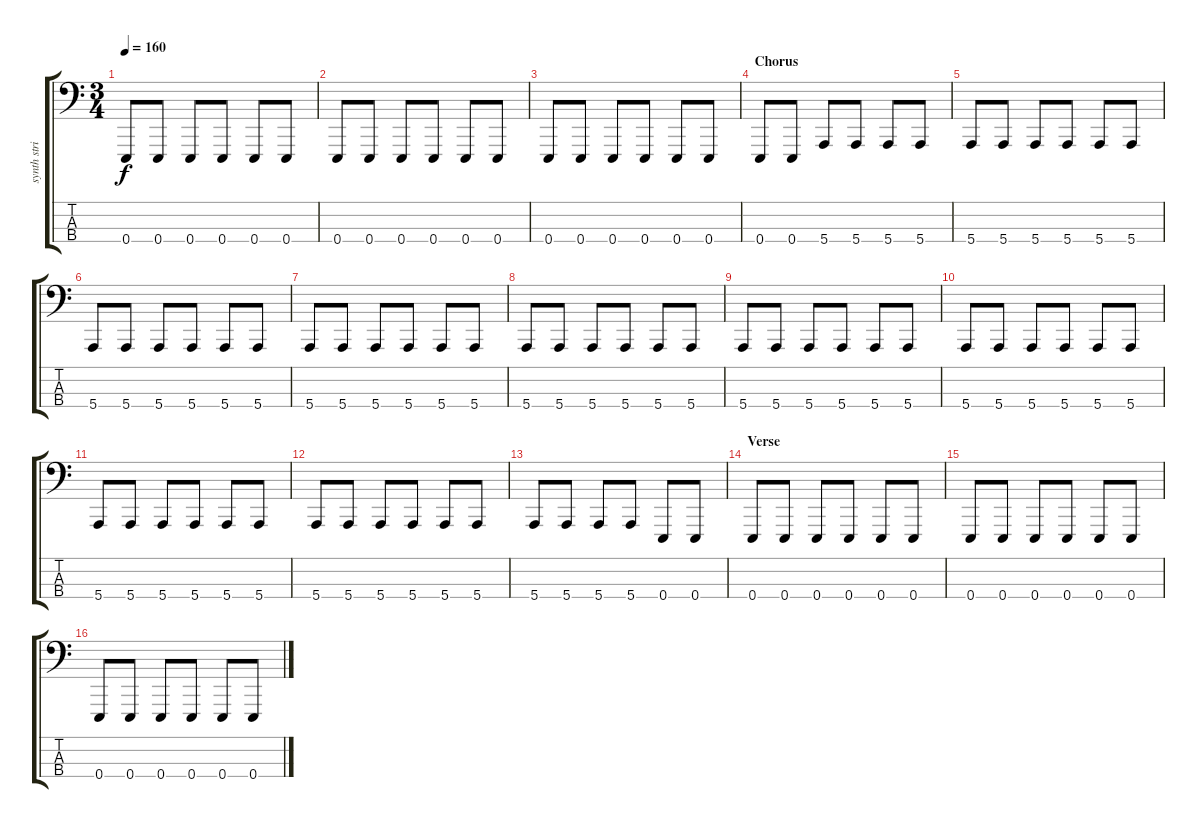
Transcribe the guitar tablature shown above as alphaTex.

\track ("synth string" "synth stri") {instrument synthstrings1}
\staff {score tabs}
\tuning (G2 D2 A1 E1) {hide}
\ts (3 4)
\tempo 160
\clef f4
\ks c
0.4.8{dy f} 0.4.8 0.4.8 0.4.8 0.4.8 0.4.8 |
0.4.8 0.4.8 0.4.8 0.4.8 0.4.8 0.4.8 |
0.4.8 0.4.8 0.4.8 0.4.8 0.4.8 0.4.8 |
\section ("" "Chorus")
0.4.8 0.4.8 5.4.8 5.4.8 5.4.8 5.4.8 |
5.4.8 5.4.8 5.4.8 5.4.8 5.4.8 5.4.8 |
5.4.8 5.4.8 5.4.8 5.4.8 5.4.8 5.4.8 |
5.4.8 5.4.8 5.4.8 5.4.8 5.4.8 5.4.8 |
5.4.8 5.4.8 5.4.8 5.4.8 5.4.8 5.4.8 |
5.4.8 5.4.8 5.4.8 5.4.8 5.4.8 5.4.8 |
5.4.8 5.4.8 5.4.8 5.4.8 5.4.8 5.4.8 |
5.4.8 5.4.8 5.4.8 5.4.8 5.4.8 5.4.8 |
5.4.8 5.4.8 5.4.8 5.4.8 5.4.8 5.4.8 |
5.4.8 5.4.8 5.4.8 5.4.8 0.4.8 0.4.8 |
\section ("" "Verse")
0.4.8 0.4.8 0.4.8 0.4.8 0.4.8 0.4.8 |
0.4.8 0.4.8 0.4.8 0.4.8 0.4.8 0.4.8 |
0.4.8 0.4.8 0.4.8 0.4.8 0.4.8 0.4.8
